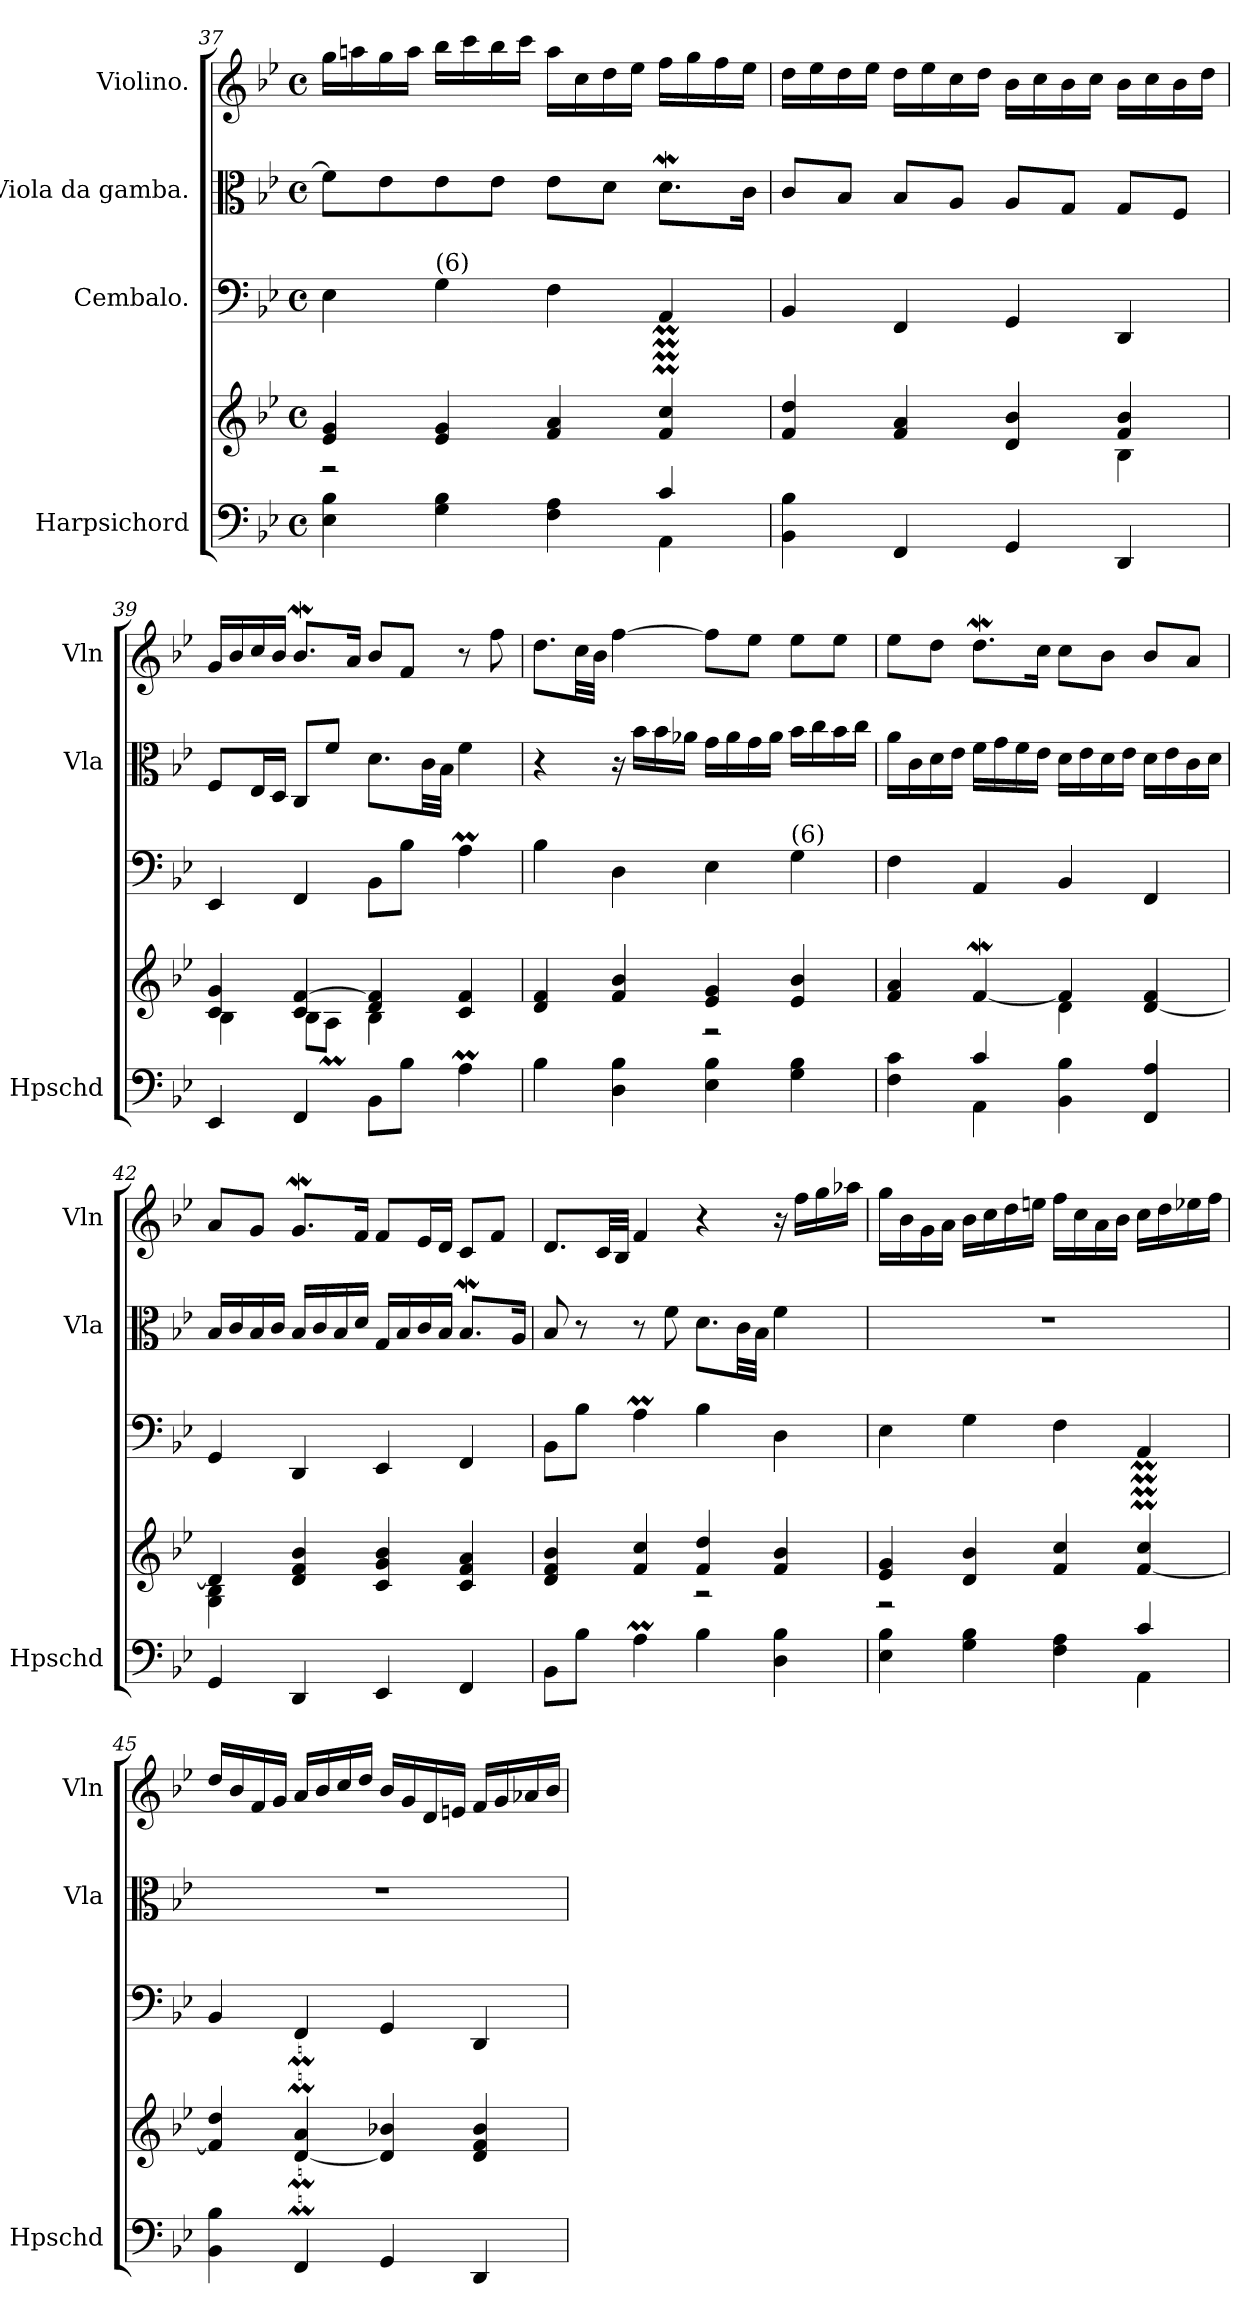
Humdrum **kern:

**kern	**kern	**kern	**kern	**kern
*part4	*part4	*part3	*part2	*part1
*staff5	*staff4	*staff3	*staff2	*staff1
*I"Harpsichord	*	*I"Cembalo.	*I"Viola da gamba.	*I"Violino.
*I'Hpschd	*	*	*I'Vla	*I'Vln
*clefF4	*clefG2	*clefF4	*clefC3	*clefG2
*k[b-e-]	*k[b-e-]	*k[b-e-]	*k[b-e-]	*k[b-e-]
*M4/4	*M4/4	*M4/4	*M4/4	*M4/4
*met(c)	*met(c)	*met(c)	*met(c)	*met(c)
=37	=37	=37	=37	=37
*^	*^	*	*	*
4E-\ 4B-\	2.ryy	4e-/ 4g/	2r	4E-\	8f\L]	16gg\LL
.	.	.	.	.	.	16aan\
.	.	.	.	.	8e-\	16gg\
.	.	.	.	.	.	16aa\JJ
!	!	!	!	!LO:TX:a:t=(6)	!	!
4G\ 4B-\	.	4e-/ 4g/	.	4G\	8e-\	16bb-\LL
.	.	.	.	.	.	16ccc\
.	.	.	.	.	8e-\J	16bb-\
.	.	.	.	.	.	16ccc\JJ
4F\ 4A\	.	4f/ 4a/	2ryy	4F\	8e-\L	16aa\LL
.	.	.	.	.	.	16cc\
.	.	.	.	.	8d\J	16dd\
.	.	.	.	.	.	16ee-\JJ
4c/	4AA\	4f/M 4cc/M	.	4AA/	8.dW\L	16ff\LL
.	.	.	.	.	.	16gg\
.	.	.	.	.	.	16ff\
.	.	.	.	.	16c\Jk	16ee-\JJ
*v	*v	*	*	*	*	*
=38	=38	=38	=38	=38	=38
4BB-\ 4B-\	4f/ 4dd/	2.ryy	4BB-/	8c/L	16dd\LL
.	.	.	.	.	16ee-\
.	.	.	.	8B-/J	16dd\
.	.	.	.	.	16ee-\JJ
4FF/	4f/ 4a/	.	4FF/	8B-/L	16dd\LL
.	.	.	.	.	16ee-\
.	.	.	.	8A/J	16cc\
.	.	.	.	.	16dd\JJ
4GG/	4d/ 4b-/	.	4GG/	8A/L	16b-\LL
.	.	.	.	.	16cc\
.	.	.	.	8G/J	16b-\
.	.	.	.	.	16cc\JJ
4DD/	4f/ 4b-/	4B-\	4DD/	8G/L	16b-\LL
.	.	.	.	.	16cc\
.	.	.	.	8F/J	16b-\
.	.	.	.	.	16dd\JJ
=39	=39	=39	=39	=39	=39
4EE-/	4c/ 4g/	4B-\	4EE-/	8F/L	16g/LL
.	.	.	.	.	16b-/
.	.	.	.	16E-/L	16cc/
.	.	.	.	16D/JJ	16b-/JJ
4FF/	4c/ [4f/	8B-\L	4FF/	8C/L	8.b-w/L
.	.	8Am\J	.	8f/J	.
.	.	.	.	.	16a/Jk
8BB-\L	4d/ 4f/]	4B-\	8BB-\L	8.d\L	8b-/L
8B-\J	.	.	8B-\J	.	8f/J
.	.	.	.	32c\LL	.
.	.	.	.	32B-\JJJ	.
4Am\	4c/ 4f/	4ryy	4Am\	4f\	8r
.	.	.	.	.	8ff\
!!LO:LB:g=z
=40	=40	=40	=40	=40	=40
4B-\	4d/ 4f/	2ryy	4B-\	4r	8.dd\L
.	.	.	.	.	32cc\LL
.	.	.	.	.	32b-\JJJ
4D\ 4B-\	4f/ 4b-/	.	4D\	16r	[4ff\
.	.	.	.	16b-\LL	.
.	.	.	.	16b-\	.
.	.	.	.	16a-X\JJ	.
4E-\ 4B-\	4e-/ 4g/	2r	4E-\	16g\LL	8ff\L]
.	.	.	.	16a-\	.
.	.	.	.	16g\	8ee-\J
.	.	.	.	16a-\JJ	.
!	!	!	!LO:TX:a:t=(6)	!	!
4G\ 4B-\	4e-/ 4b-/	.	4G\	16b-\LL	8ee-\L
.	.	.	.	16cc\	.
.	.	.	.	16b-\	8ee-\J
.	.	.	.	16cc\JJ	.
=41	=41	=41	=41	=41	=41
*^	*	*	*	*	*
4F\ 4c\	4ryy	4f/ 4a/	2ryy	4F\	16a\LL	8ee-\L
.	.	.	.	.	16c\	.
.	.	.	.	.	16d\	8dd\J
.	.	.	.	.	16e-\JJ	.
4c/	4AA\	[4fW/	.	4AA/	16f\LL	8.ddW\L
.	.	.	.	.	16g\	.
.	.	.	.	.	16f\	.
.	.	.	.	.	16e-\JJ	16cc\Jk
4BB-\ 4B-\	2ryy	4f/]	4d\	4BB-/	16d\LL	8cc\L
.	.	.	.	.	16e-\	.
.	.	.	.	.	16d\	8b-\J
.	.	.	.	.	16e-\JJ	.
4FF/ 4A/	.	[4d/ 4f/	4ryy	4FF/	16d\LL	8b-/L
.	.	.	.	.	16e-\	.
.	.	.	.	.	16c\	8a/J
.	.	.	.	.	16d\JJ	.
*v	*v	*	*	*	*	*
=42	=42	=42	=42	=42	=42
4GG/	4d/]	4G\ 4B-\	4GG/	16B-/LL	8a/L
.	.	.	.	16c/	.
.	.	.	.	16B-/	8g/J
.	.	.	.	16c/JJ	.
4DD/	4d/ 4f/ 4b-/	2.ryy	4DD/	16B-/LL	8.gW/L
.	.	.	.	16c/	.
.	.	.	.	16B-/	.
.	.	.	.	16d/JJ	16f/Jk
4EE-/	4c/ 4g/ 4b-/	.	4EE-/	16G/LL	8f/L
.	.	.	.	16B-/	.
.	.	.	.	16c/	16e-/L
.	.	.	.	16B-/JJ	16d/JJ
4FF/	4c/ 4f/ 4a/	.	4FF/	8.B-w/L	8c/L
.	.	.	.	.	8f/J
.	.	.	.	16A/Jk	.
=43	=43	=43	=43	=43	=43
8BB-\L	4d/ 4f/ 4b-/	2ryy	8BB-\L	8B-/	8.d/L
8B-\J	.	.	8B-\J	8r	.
.	.	.	.	.	32c/LL
.	.	.	.	.	32B-/JJJ
4Am\	4f/ 4cc/	.	4Am\	8r	4f/
.	.	.	.	8f\	.
4B-\	4f/ 4dd/	2r	4B-\	8.d\L	4r
.	.	.	.	32c\LL	.
.	.	.	.	32B-\JJJ	.
4D\ 4B-\	4f/ 4b-/	.	4D\	4f\	16r
.	.	.	.	.	16ff\LL
.	.	.	.	.	16gg\
.	.	.	.	.	16aa-X\JJ
!!LO:LB:g=z
=44	=44	=44	=44	=44	=44
*^	*	*	*	*	*
4E-\ 4B-\	2.ryy	4e-/ 4g/	2r	4E-\	1r	16gg\LL
.	.	.	.	.	.	16b-\
.	.	.	.	.	.	16g\
.	.	.	.	.	.	16a\JJ
4G\ 4B-\	.	4d/ 4b-/	.	4G\	.	16b-\LL
.	.	.	.	.	.	16cc\
.	.	.	.	.	.	16dd\
.	.	.	.	.	.	16een\JJ
4F\ 4A\	.	4f/ 4cc/	2ryy	4F\	.	16ff\LL
.	.	.	.	.	.	16cc\
.	.	.	.	.	.	16a\
.	.	.	.	.	.	16b-\JJ
4c/	4AA\	[4f/M 4cc/M	.	4AA/	.	16cc\LL
.	.	.	.	.	.	16dd\
.	.	.	.	.	.	16ee-X\
.	.	.	.	.	.	16ff\JJ
*v	*v	*	*	*	*	*
*	*v	*v	*	*	*
=45	=45	=45	=45	=45
4BB-\ 4B-\	4f/] 4dd/	4BB-/	1r	16dd/LL
.	.	.	.	16b-/
.	.	.	.	16f/
.	.	.	.	16g/JJ
4FF/	[4d/M 4a/M	4FF/	.	16a/LL
.	.	.	.	16b-/
.	.	.	.	16cc/
.	.	.	.	16dd/JJ
4GG/	4d/] 4b-/	4GG/	.	16b-/LL
.	.	.	.	16g/
.	.	.	.	16d/
.	.	.	.	16en/JJ
4DD/	4d/ 4f/ 4b-/	4DD/	.	16f/LL
.	.	.	.	16g/
.	.	.	.	16a-X/
.	.	.	.	16b-/JJ
=	=	=	=	=
*-	*-	*-	*-	*-
